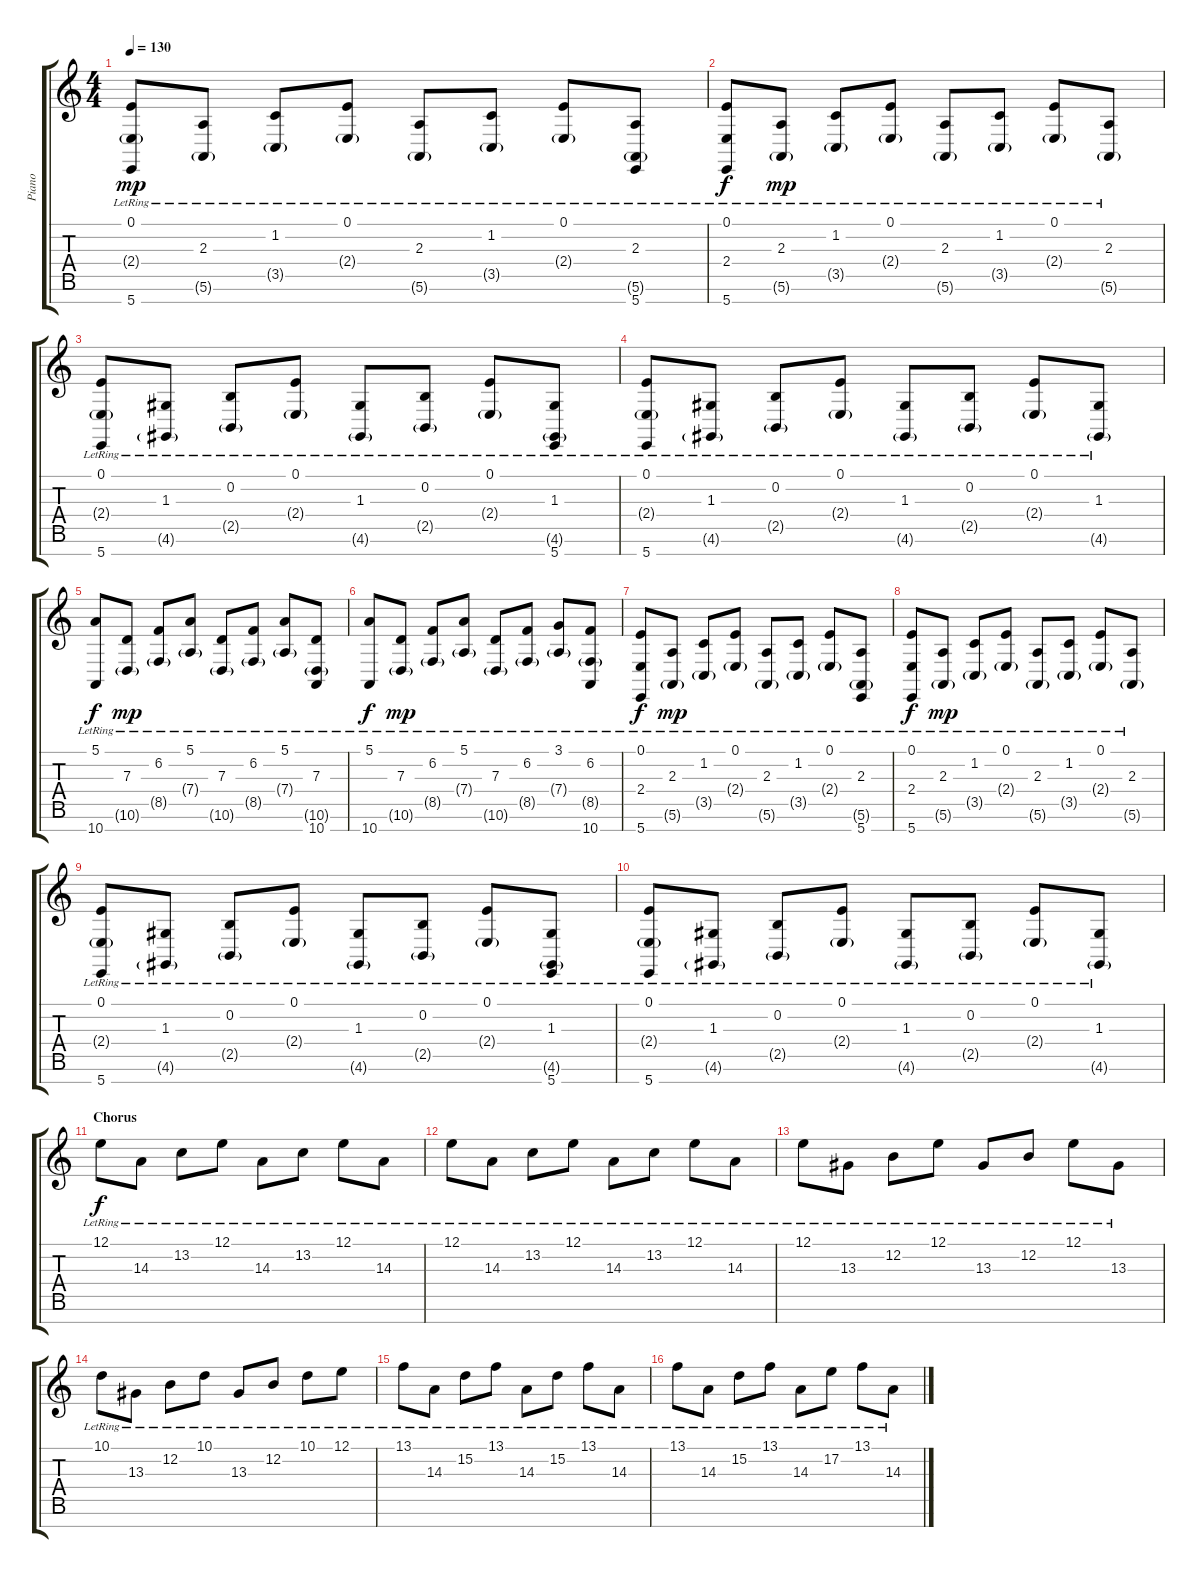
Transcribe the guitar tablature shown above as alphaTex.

\track ("Piano" "Piano") {instrument acousticgrandpiano}
\staff {score tabs}
\tuning (E4 B3 G3 D3 A2 E2 B1) {hide}
\ts (4 4)
\tempo 130
\clef g2
\ks c
(0.1{lr} 2.4{g lr} 5.7{lr}).8{dy mp} (2.3{lr} 5.6{g lr}).8 (1.2{lr} 3.5{g lr}).8 (0.1{lr} 2.4{g lr}).8 (2.3{lr} 5.6{g lr}).8 (1.2{lr} 3.5{g lr}).8 (0.1{lr} 2.4{g lr}).8 (2.3{lr} 5.6{g lr} 5.7{lr}).8 |
(0.1{lr} 2.4{lr} 5.7{lr}).8{dy f} (2.3{lr} 5.6{g lr}).8{dy mp} (1.2{lr} 3.5{g lr}).8 (0.1{lr} 2.4{g lr}).8 (2.3{lr} 5.6{g lr}).8 (1.2{lr} 3.5{g lr}).8 (0.1{lr} 2.4{g lr}).8 (2.3{lr} 5.6{g lr}).8 |
(0.1{lr} 2.4{g lr} 5.7{lr}).8 (1.3{lr} 4.6{g lr}).8 (0.2{lr} 2.5{g lr}).8 (0.1{lr} 2.4{g lr}).8 (1.3{lr} 4.6{g lr}).8 (0.2{lr} 2.5{g lr}).8 (0.1{lr} 2.4{g lr}).8 (1.3{lr} 4.6{g lr} 5.7{lr}).8 |
(0.1{lr} 2.4{g lr} 5.7{lr}).8 (1.3{lr} 4.6{g lr}).8 (0.2{lr} 2.5{g lr}).8 (0.1{lr} 2.4{g lr}).8 (1.3{lr} 4.6{g lr}).8 (0.2{lr} 2.5{g lr}).8 (0.1{lr} 2.4{g lr}).8 (1.3{lr} 4.6{g lr}).8 |
(5.1{lr} 10.7{lr}).8{dy f} (7.3{lr} 10.6{g lr}).8{dy mp} (6.2{lr} 8.5{g lr}).8 (5.1{lr} 7.4{g lr}).8 (7.3{lr} 10.6{g lr}).8 (6.2{lr} 8.5{g lr}).8 (5.1{lr} 7.4{g lr}).8 (7.3{lr} 10.6{g lr} 10.7{lr}).8 |
(5.1{lr} 10.7{lr}).8{dy f} (7.3{lr} 10.6{g lr}).8{dy mp} (6.2{lr} 8.5{g lr}).8 (5.1{lr} 7.4{g lr}).8 (7.3{lr} 10.6{g lr}).8 (6.2{lr} 8.5{g lr}).8 (3.1{lr} 7.4{g lr}).8 (6.2{lr} 8.5{g lr} 10.7{lr}).8 |
(0.1{lr} 2.4{lr} 5.7{lr}).8{dy f} (2.3{lr} 5.6{g lr}).8{dy mp} (1.2{lr} 3.5{g lr}).8 (0.1{lr} 2.4{g lr}).8 (2.3{lr} 5.6{g lr}).8 (1.2{lr} 3.5{g lr}).8 (0.1{lr} 2.4{g lr}).8 (2.3{lr} 5.6{g lr} 5.7{lr}).8 |
(0.1{lr} 2.4{lr} 5.7{lr}).8{dy f} (2.3{lr} 5.6{g lr}).8{dy mp} (1.2{lr} 3.5{g lr}).8 (0.1{lr} 2.4{g lr}).8 (2.3{lr} 5.6{g lr}).8 (1.2{lr} 3.5{g lr}).8 (0.1{lr} 2.4{g lr}).8 (2.3{lr} 5.6{g lr}).8 |
(0.1{lr} 2.4{g lr} 5.7{lr}).8 (1.3{lr} 4.6{g lr}).8 (0.2{lr} 2.5{g lr}).8 (0.1{lr} 2.4{g lr}).8 (1.3{lr} 4.6{g lr}).8 (0.2{lr} 2.5{g lr}).8 (0.1{lr} 2.4{g lr}).8 (1.3{lr} 4.6{g lr} 5.7{lr}).8 |
(0.1{lr} 2.4{g lr} 5.7{lr}).8 (1.3{lr} 4.6{g lr}).8 (0.2{lr} 2.5{g lr}).8 (0.1{lr} 2.4{g lr}).8 (1.3{lr} 4.6{g lr}).8 (0.2{lr} 2.5{g lr}).8 (0.1{lr} 2.4{g lr}).8 (1.3{lr} 4.6{g lr}).8 |
\section ("" "Chorus")
12.1{lr}.8{dy f} 14.3{lr}.8 13.2{lr}.8 12.1{lr}.8 14.3{lr}.8 13.2{lr}.8 12.1{lr}.8 14.3{lr}.8 |
12.1{lr}.8 14.3{lr}.8 13.2{lr}.8 12.1{lr}.8 14.3{lr}.8 13.2{lr}.8 12.1{lr}.8 14.3{lr}.8 |
12.1{lr}.8 13.3{lr}.8 12.2{lr}.8 12.1{lr}.8 13.3{lr}.8 12.2{lr}.8 12.1{lr}.8 13.3{lr}.8 |
10.1{lr}.8 13.3{lr}.8 12.2{lr}.8 10.1{lr}.8 13.3{lr}.8 12.2{lr}.8 10.1{lr}.8 12.1{lr}.8 |
13.1{lr}.8 14.3{lr}.8 15.2{lr}.8 13.1{lr}.8 14.3{lr}.8 15.2{lr}.8 13.1{lr}.8 14.3{lr}.8 |
13.1{lr}.8 14.3{lr}.8 15.2{lr}.8 13.1{lr}.8 14.3{lr}.8 17.2{lr}.8 13.1{lr}.8 14.3{lr}.8
